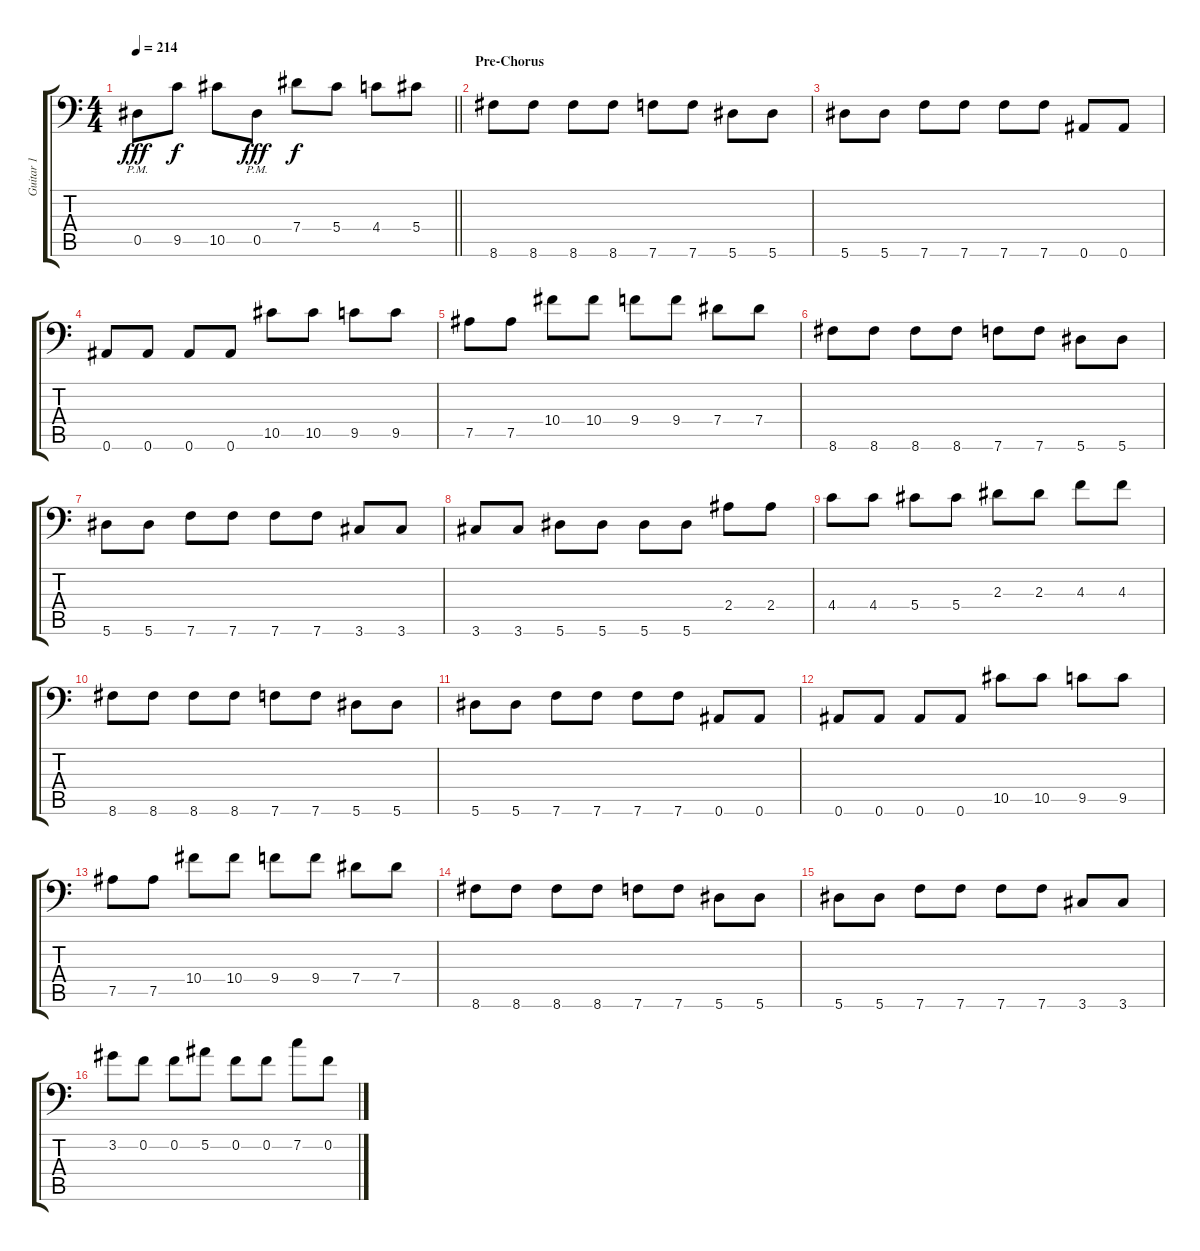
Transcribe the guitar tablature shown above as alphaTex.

\track ("Guitar 1" "Guitar 1") {instrument distortionguitar}
\staff {score tabs}
\tuning (Bb3 F3 Db3 Ab2 Eb2 Bb1) {hide}
\ts (4 4)
\tempo 214
\clef f4
\barLineRight lightlight
\ks c
0.5{pm}.8{dy fff} 9.5.8{dy f} 10.5.8 0.5{pm}.8{dy fff} 7.4.8{dy f} 5.4.8 4.4.8 5.4.8 |
\section ("" "Pre-Chorus")
8.6.8 8.6.8 8.6.8 8.6.8 7.6.8 7.6.8 5.6.8 5.6.8 |
5.6.8 5.6.8 7.6.8 7.6.8 7.6.8 7.6.8 0.6.8 0.6.8 |
0.6.8 0.6.8 0.6.8 0.6.8 10.5.8 10.5.8 9.5.8 9.5.8 |
7.5.8 7.5.8 10.4.8 10.4.8 9.4.8 9.4.8 7.4.8 7.4.8 |
8.6.8 8.6.8 8.6.8 8.6.8 7.6.8 7.6.8 5.6.8 5.6.8 |
5.6.8 5.6.8 7.6.8 7.6.8 7.6.8 7.6.8 3.6.8 3.6.8 |
3.6.8 3.6.8 5.6.8 5.6.8 5.6.8 5.6.8 2.4.8 2.4.8 |
4.4.8 4.4.8 5.4.8 5.4.8 2.3.8 2.3.8 4.3.8 4.3.8 |
8.6.8 8.6.8 8.6.8 8.6.8 7.6.8 7.6.8 5.6.8 5.6.8 |
5.6.8 5.6.8 7.6.8 7.6.8 7.6.8 7.6.8 0.6.8 0.6.8 |
0.6.8 0.6.8 0.6.8 0.6.8 10.5.8 10.5.8 9.5.8 9.5.8 |
7.5.8 7.5.8 10.4.8 10.4.8 9.4.8 9.4.8 7.4.8 7.4.8 |
8.6.8 8.6.8 8.6.8 8.6.8 7.6.8 7.6.8 5.6.8 5.6.8 |
5.6.8 5.6.8 7.6.8 7.6.8 7.6.8 7.6.8 3.6.8 3.6.8 |
3.2.8 0.2.8 0.2.8 5.2.8 0.2.8 0.2.8 7.2.8 0.2.8
